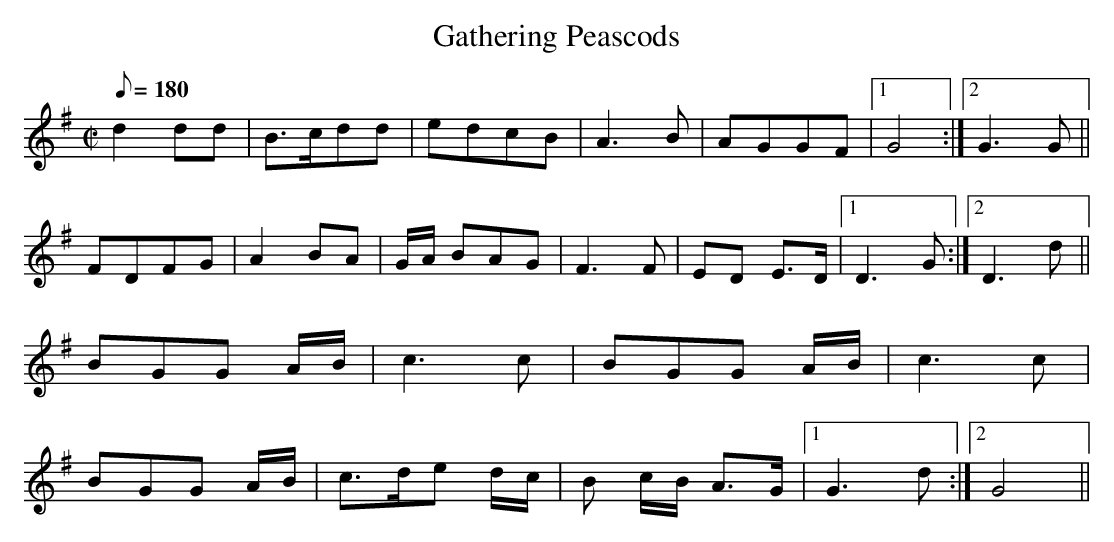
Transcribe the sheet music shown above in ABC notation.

X:1
T:Gathering Peascods
M:C|
L:1/8
Q:180
K:G
d2dd|B>cdd|edcB|A3B|AGGF|1 G4:|2 G3G||
FDFG|A2BA|G/2A/2 BAG|F3F|ED E>D|1 D3G:|2 D3d||
BGG A/2B/2|c3c|BGG A/2B/2|c3c|
BGG A/2B/2|c>de d/2c/2|B c/2B/2 A>G|1 G3d:|2 G4||
